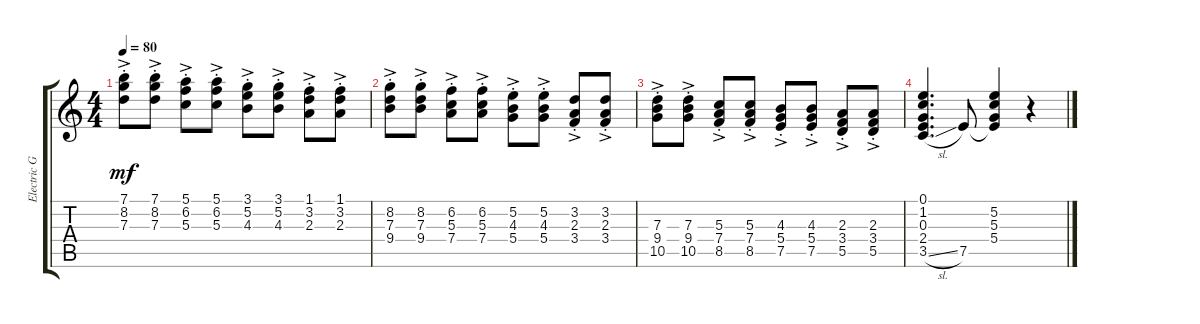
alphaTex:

\track ("Electric Guitar" "Electric G") {instrument electricguitarclean}
\staff {score tabs}
\tuning (E4 B3 G3 D3 A2 E2) {hide}
\ts (4 4)
\tempo 80
\clef g2
\ks c
(7.1{ac st} 8.2{ac st} 7.3{ac st}).8{dy mf instrument electricguitarclean} (7.1{ac st} 8.2{ac st} 7.3{ac st}).8 (5.1{ac st} 6.2{ac st} 5.3{ac st}).8 (5.1{ac st} 6.2{ac st} 5.3{ac st}).8 (3.1{ac st} 5.2{ac st} 4.3{ac st}).8 (3.1{ac st} 5.2{ac st} 4.3{ac st}).8 (1.1{ac st} 3.2{ac st} 2.3{ac st}).8 (1.1{ac st} 3.2{ac st} 2.3{ac st}).8 |
(8.2{ac st} 7.3{ac st} 9.4{ac st}).8 (8.2{ac st} 7.3{ac st} 9.4{ac st}).8 (6.2{ac st} 5.3{ac st} 7.4{ac st}).8 (6.2{ac st} 5.3{ac st} 7.4{ac st}).8 (5.2{ac st} 4.3{ac st} 5.4{ac st}).8 (5.2{ac st} 4.3{ac st} 5.4{ac st}).8 (3.2{ac st} 2.3{ac st} 3.4{ac st}).8 (3.2{ac st} 2.3{ac st} 3.4{ac st}).8 |
(7.3{ac st} 9.4{ac st} 10.5{ac st}).8 (7.3{ac st} 9.4{ac st} 10.5{ac st}).8 (5.3{ac st} 7.4{ac st} 8.5{ac st}).8 (5.3{ac st} 7.4{ac st} 8.5{ac st}).8 (4.3{ac st} 5.4{ac st} 7.5{ac st}).8 (4.3{ac st} 5.4{ac st} 7.5{ac st}).8 (2.3{ac st} 3.4{ac st} 5.5{ac st}).8 (2.3{ac st} 3.4{ac st} 5.5{ac st}).8 |
(0.1 1.2 0.3 2.4 3.5{sl}).4{d} 7.5.8 (5.2 5.3 5.4 7.5{t}).4 r.4
